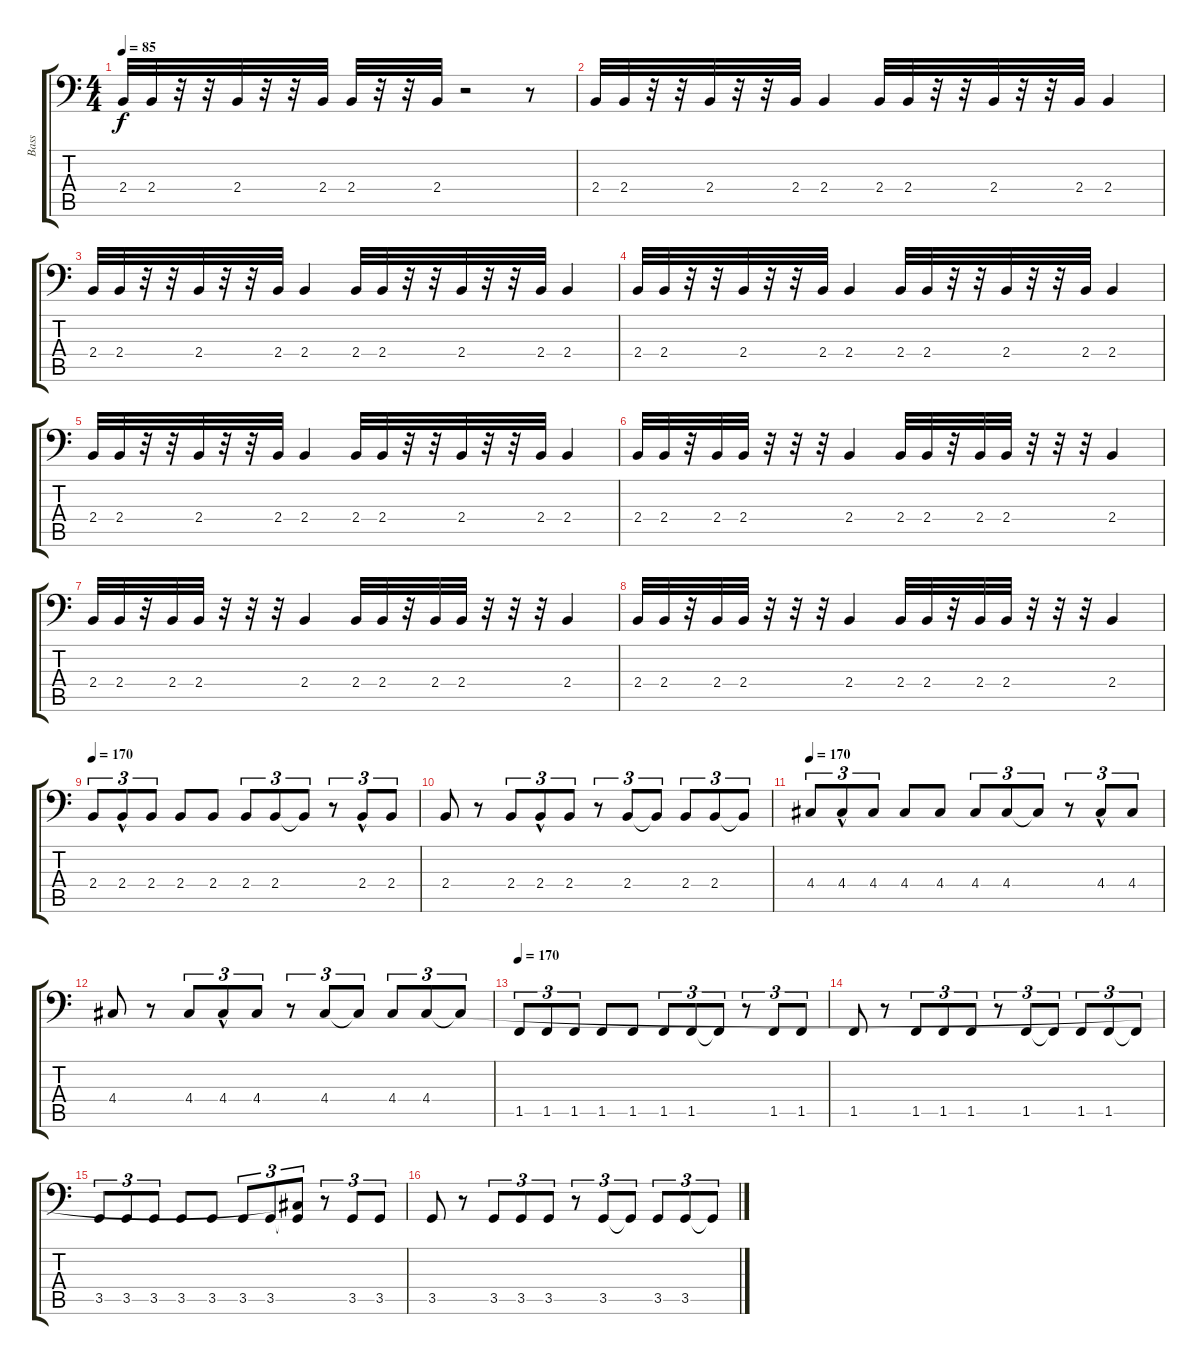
\track ("Bass" "Bass") {instrument electricbasspick}
\staff {score tabs}
\tuning (C3 G2 D2 A1 E1 B0) {hide}
\ts (4 4)
\tempo 85
\clef f4
\ks c
2.4.32{dy f} 2.4.32 r.32 r.32 2.4.32 r.32 r.32 2.4.32 2.4.32 r.32 r.32 2.4.32 r.2 r.8 |
2.4.32 2.4.32 r.32 r.32 2.4.32 r.32 r.32 2.4.32 2.4.4 2.4.32 2.4.32 r.32 r.32 2.4.32 r.32 r.32 2.4.32 2.4.4 |
2.4.32 2.4.32 r.32 r.32 2.4.32 r.32 r.32 2.4.32 2.4.4 2.4.32 2.4.32 r.32 r.32 2.4.32 r.32 r.32 2.4.32 2.4.4 |
2.4.32 2.4.32 r.32 r.32 2.4.32 r.32 r.32 2.4.32 2.4.4 2.4.32 2.4.32 r.32 r.32 2.4.32 r.32 r.32 2.4.32 2.4.4 |
2.4.32 2.4.32 r.32 r.32 2.4.32 r.32 r.32 2.4.32 2.4.4 2.4.32 2.4.32 r.32 r.32 2.4.32 r.32 r.32 2.4.32 2.4.4 |
2.4.32 2.4.32 r.32 2.4.32 2.4.32 r.32 r.32 r.32 2.4.4 2.4.32 2.4.32 r.32 2.4.32 2.4.32 r.32 r.32 r.32 2.4.4 |
2.4.32 2.4.32 r.32 2.4.32 2.4.32 r.32 r.32 r.32 2.4.4 2.4.32 2.4.32 r.32 2.4.32 2.4.32 r.32 r.32 r.32 2.4.4 |
2.4.32 2.4.32 r.32 2.4.32 2.4.32 r.32 r.32 r.32 2.4.4 2.4.32 2.4.32 r.32 2.4.32 2.4.32 r.32 r.32 r.32 2.4.4 |
\tempo 170
2.4.8{tu (3 2)} 2.4{hac}.8{tu (3 2)} 2.4.8{tu (3 2)} 2.4.8 2.4.8 2.4.8{tu (3 2)} 2.4.8{tu (3 2)} 2.4{t}.8{tu (3 2)} r.8{tu (3 2)} 2.4{hac}.8{tu (3 2)} 2.4.8{tu (3 2)} |
2.4.8 r.8 2.4.8{tu (3 2)} 2.4{hac}.8{tu (3 2)} 2.4.8{tu (3 2)} r.8{tu (3 2)} 2.4.8{tu (3 2)} 2.4{t}.8{tu (3 2)} 2.4.8{tu (3 2)} 2.4.8{tu (3 2)} 2.4{t}.8{tu (3 2)} |
\tempo 170
4.4.8{tu (3 2)} 4.4{hac}.8{tu (3 2)} 4.4.8{tu (3 2)} 4.4.8 4.4.8 4.4.8{tu (3 2)} 4.4.8{tu (3 2)} 4.4{t}.8{tu (3 2)} r.8{tu (3 2)} 4.4{hac}.8{tu (3 2)} 4.4.8{tu (3 2)} |
4.4.8 r.8 4.4.8{tu (3 2)} 4.4{hac}.8{tu (3 2)} 4.4.8{tu (3 2)} r.8{tu (3 2)} 4.4.8{tu (3 2)} 4.4{t}.8{tu (3 2)} 4.4.8{tu (3 2)} 4.4.8{tu (3 2)} 4.4{t}.8{tu (3 2)} |
\tempo 170
1.5.8{tu (3 2)} 1.5.8{tu (3 2)} 1.5.8{tu (3 2)} 1.5.8 1.5.8 1.5.8{tu (3 2)} 1.5.8{tu (3 2)} 1.5{t}.8{tu (3 2)} r.8{tu (3 2)} 1.5.8{tu (3 2)} 1.5.8{tu (3 2)} |
1.5.8 r.8 1.5.8{tu (3 2)} 1.5.8{tu (3 2)} 1.5.8{tu (3 2)} r.8{tu (3 2)} 1.5.8{tu (3 2)} 1.5{t}.8{tu (3 2)} 1.5.8{tu (3 2)} 1.5.8{tu (3 2)} 1.5{t}.8{tu (3 2)} |
3.5.8{tu (3 2)} 3.5.8{tu (3 2)} 3.5.8{tu (3 2)} 3.5.8 3.5.8 3.5.8{tu (3 2)} 3.5.8{tu (3 2)} (4.4{t} 3.5{t}).8{tu (3 2)} r.8{tu (3 2)} 3.5.8{tu (3 2)} 3.5.8{tu (3 2)} |
3.5.8 r.8 3.5.8{tu (3 2)} 3.5.8{tu (3 2)} 3.5.8{tu (3 2)} r.8{tu (3 2)} 3.5.8{tu (3 2)} 3.5{t}.8{tu (3 2)} 3.5.8{tu (3 2)} 3.5.8{tu (3 2)} 3.5{t}.8{tu (3 2)}
